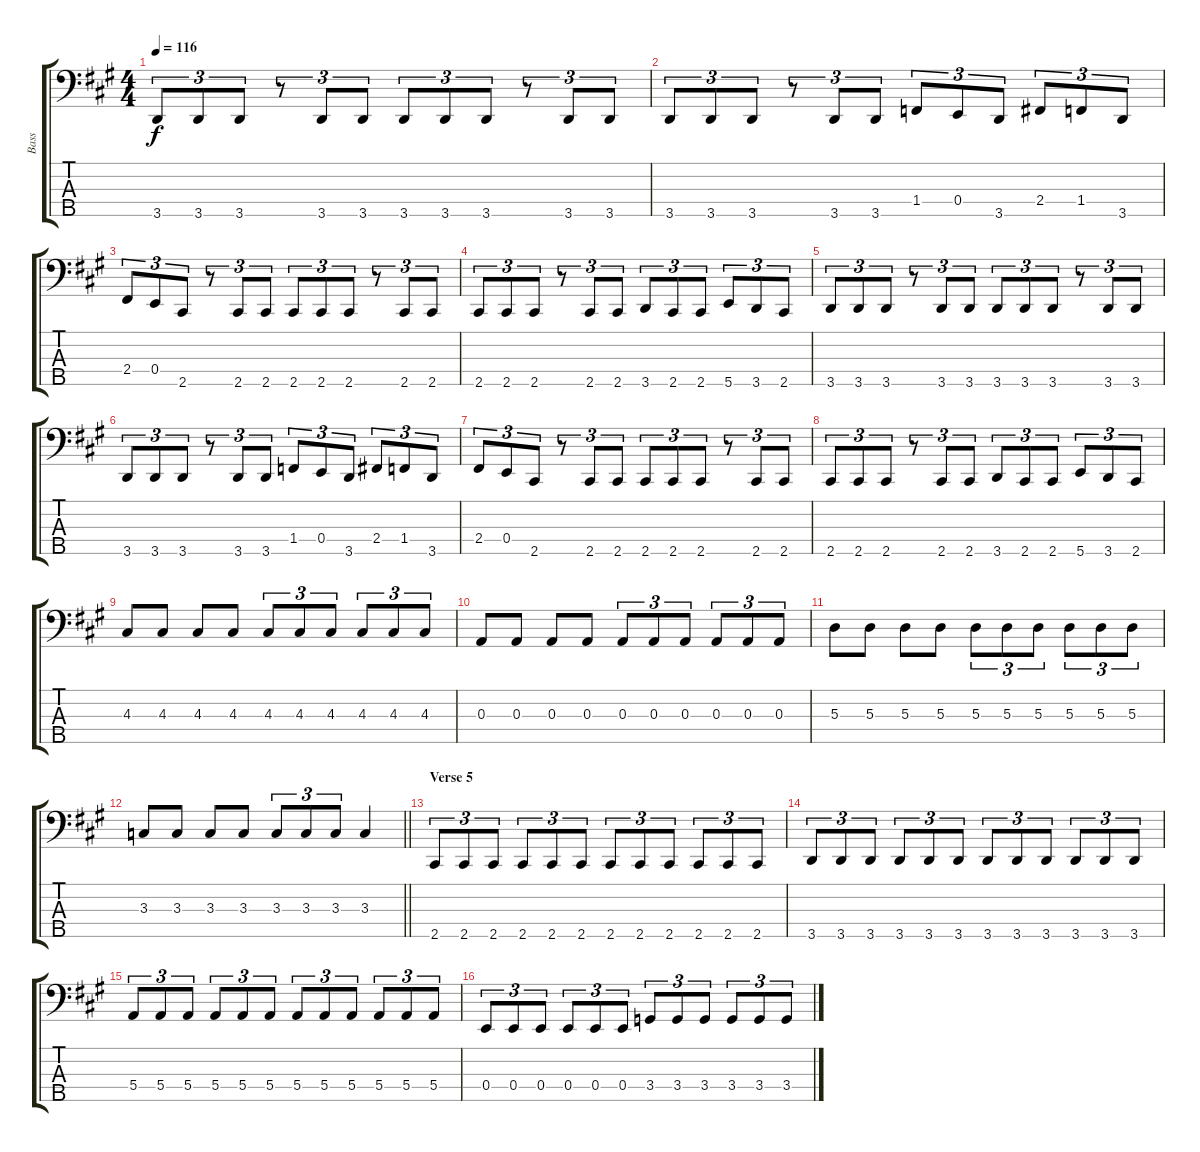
\track ("Bass" "Bass") {instrument electricbassfinger}
\staff {score tabs}
\tuning (G2 D2 A1 E1 B0) {hide}
\ts (4 4)
\tempo 116
\clef f4
\ks a
3.5.8{tu (3 2) dy f} 3.5.8{tu (3 2)} 3.5.8{tu (3 2)} r.8{tu (3 2)} 3.5.8{tu (3 2)} 3.5.8{tu (3 2)} 3.5.8{tu (3 2)} 3.5.8{tu (3 2)} 3.5.8{tu (3 2)} r.8{tu (3 2)} 3.5.8{tu (3 2)} 3.5.8{tu (3 2)} |
3.5.8{tu (3 2)} 3.5.8{tu (3 2)} 3.5.8{tu (3 2)} r.8{tu (3 2)} 3.5.8{tu (3 2)} 3.5.8{tu (3 2)} 1.4.8{tu (3 2)} 0.4.8{tu (3 2)} 3.5.8{tu (3 2)} 2.4.8{tu (3 2)} 1.4.8{tu (3 2)} 3.5.8{tu (3 2)} |
2.4.8{tu (3 2)} 0.4.8{tu (3 2)} 2.5.8{tu (3 2)} r.8{tu (3 2)} 2.5.8{tu (3 2)} 2.5.8{tu (3 2)} 2.5.8{tu (3 2)} 2.5.8{tu (3 2)} 2.5.8{tu (3 2)} r.8{tu (3 2)} 2.5.8{tu (3 2)} 2.5.8{tu (3 2)} |
2.5.8{tu (3 2)} 2.5.8{tu (3 2)} 2.5.8{tu (3 2)} r.8{tu (3 2)} 2.5.8{tu (3 2)} 2.5.8{tu (3 2)} 3.5.8{tu (3 2)} 2.5.8{tu (3 2)} 2.5.8{tu (3 2)} 5.5.8{tu (3 2)} 3.5.8{tu (3 2)} 2.5.8{tu (3 2)} |
3.5.8{tu (3 2)} 3.5.8{tu (3 2)} 3.5.8{tu (3 2)} r.8{tu (3 2)} 3.5.8{tu (3 2)} 3.5.8{tu (3 2)} 3.5.8{tu (3 2)} 3.5.8{tu (3 2)} 3.5.8{tu (3 2)} r.8{tu (3 2)} 3.5.8{tu (3 2)} 3.5.8{tu (3 2)} |
3.5.8{tu (3 2)} 3.5.8{tu (3 2)} 3.5.8{tu (3 2)} r.8{tu (3 2)} 3.5.8{tu (3 2)} 3.5.8{tu (3 2)} 1.4.8{tu (3 2)} 0.4.8{tu (3 2)} 3.5.8{tu (3 2)} 2.4.8{tu (3 2)} 1.4.8{tu (3 2)} 3.5.8{tu (3 2)} |
2.4.8{tu (3 2)} 0.4.8{tu (3 2)} 2.5.8{tu (3 2)} r.8{tu (3 2)} 2.5.8{tu (3 2)} 2.5.8{tu (3 2)} 2.5.8{tu (3 2)} 2.5.8{tu (3 2)} 2.5.8{tu (3 2)} r.8{tu (3 2)} 2.5.8{tu (3 2)} 2.5.8{tu (3 2)} |
2.5.8{tu (3 2)} 2.5.8{tu (3 2)} 2.5.8{tu (3 2)} r.8{tu (3 2)} 2.5.8{tu (3 2)} 2.5.8{tu (3 2)} 3.5.8{tu (3 2)} 2.5.8{tu (3 2)} 2.5.8{tu (3 2)} 5.5.8{tu (3 2)} 3.5.8{tu (3 2)} 2.5.8{tu (3 2)} |
4.3.8 4.3.8 4.3.8 4.3.8 4.3.8{tu (3 2)} 4.3.8{tu (3 2)} 4.3.8{tu (3 2)} 4.3.8{tu (3 2)} 4.3.8{tu (3 2)} 4.3.8{tu (3 2)} |
0.3.8 0.3.8 0.3.8 0.3.8 0.3.8{tu (3 2)} 0.3.8{tu (3 2)} 0.3.8{tu (3 2)} 0.3.8{tu (3 2)} 0.3.8{tu (3 2)} 0.3.8{tu (3 2)} |
5.3.8 5.3.8 5.3.8 5.3.8 5.3.8{tu (3 2)} 5.3.8{tu (3 2)} 5.3.8{tu (3 2)} 5.3.8{tu (3 2)} 5.3.8{tu (3 2)} 5.3.8{tu (3 2)} |
\barLineRight lightlight
3.3.8 3.3.8 3.3.8 3.3.8 3.3.8{tu (3 2)} 3.3.8{tu (3 2)} 3.3.8{tu (3 2)} 3.3.4 |
\section ("" "Verse 5")
2.5.8{tu (3 2)} 2.5.8{tu (3 2)} 2.5.8{tu (3 2)} 2.5.8{tu (3 2)} 2.5.8{tu (3 2)} 2.5.8{tu (3 2)} 2.5.8{tu (3 2)} 2.5.8{tu (3 2)} 2.5.8{tu (3 2)} 2.5.8{tu (3 2)} 2.5.8{tu (3 2)} 2.5.8{tu (3 2)} |
3.5.8{tu (3 2)} 3.5.8{tu (3 2)} 3.5.8{tu (3 2)} 3.5.8{tu (3 2)} 3.5.8{tu (3 2)} 3.5.8{tu (3 2)} 3.5.8{tu (3 2)} 3.5.8{tu (3 2)} 3.5.8{tu (3 2)} 3.5.8{tu (3 2)} 3.5.8{tu (3 2)} 3.5.8{tu (3 2)} |
5.4.8{tu (3 2)} 5.4.8{tu (3 2)} 5.4.8{tu (3 2)} 5.4.8{tu (3 2)} 5.4.8{tu (3 2)} 5.4.8{tu (3 2)} 5.4.8{tu (3 2)} 5.4.8{tu (3 2)} 5.4.8{tu (3 2)} 5.4.8{tu (3 2)} 5.4.8{tu (3 2)} 5.4.8{tu (3 2)} |
0.4.8{tu (3 2)} 0.4.8{tu (3 2)} 0.4.8{tu (3 2)} 0.4.8{tu (3 2)} 0.4.8{tu (3 2)} 0.4.8{tu (3 2)} 3.4.8{tu (3 2)} 3.4.8{tu (3 2)} 3.4.8{tu (3 2)} 3.4.8{tu (3 2)} 3.4.8{tu (3 2)} 3.4.8{tu (3 2)}
